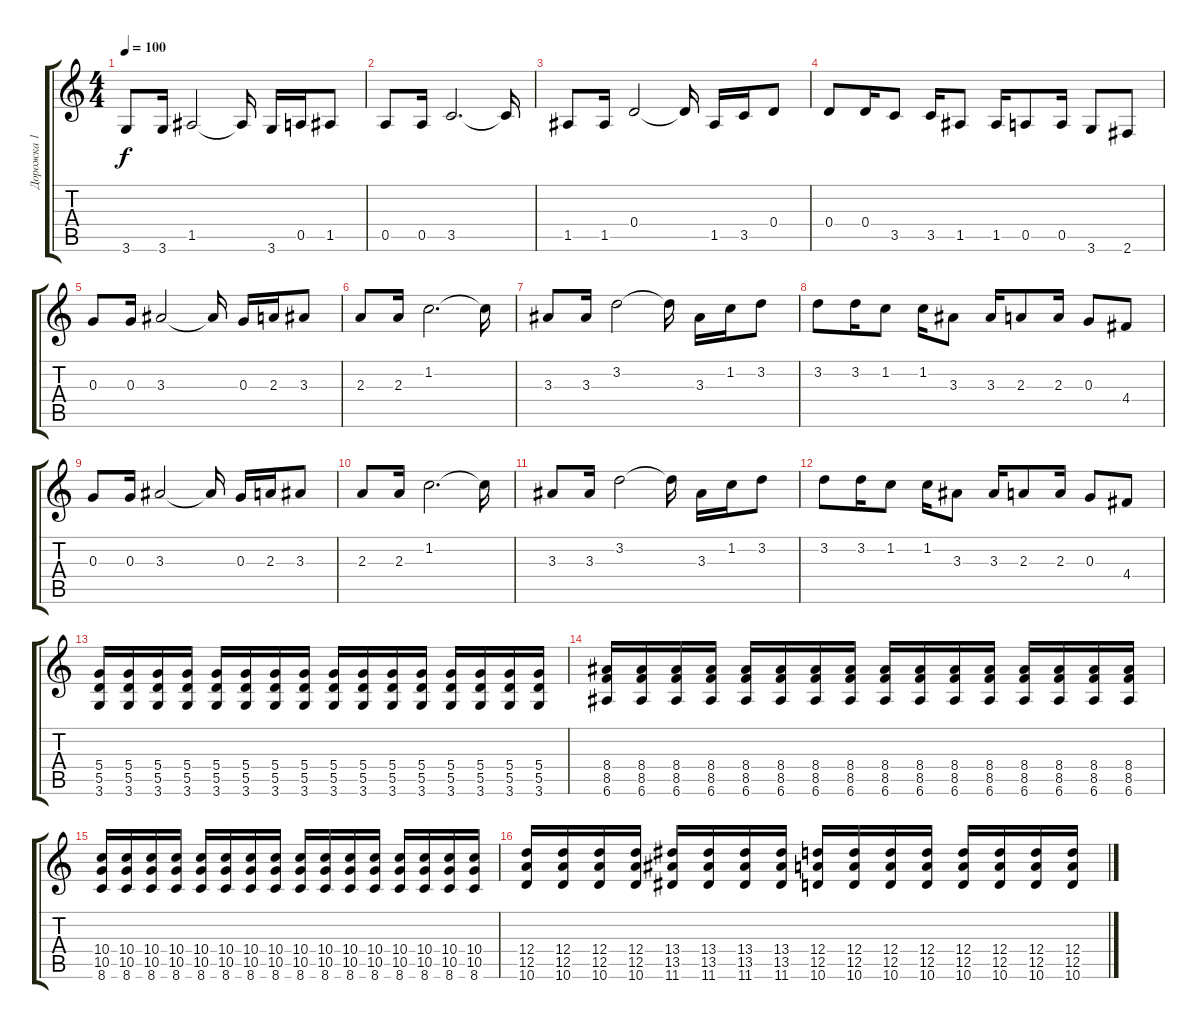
\track ("Дорожка 1" "Дорожка 1") {instrument electricguitarclean}
\staff {score tabs}
\tuning (E4 B3 G3 D3 A2 E2) {hide}
\ts (4 4)
\tempo 100
\clef g2
\ks c
3.6.8{dy f} 3.6.16 1.5.2 1.5{t}.16 3.6.16 0.5.16 1.5.8 |
0.5.8 0.5.16 3.5.2{d} 3.5{t}.16 |
1.5.8 1.5.16 0.4.2 0.4{t}.16 1.5.16 3.5.16 0.4.8 |
0.4.8 0.4.16 3.5.8 3.5.16 1.5.8 1.5.16 0.5.8 0.5.16 3.6.8 2.6.8 |
0.3.8 0.3.16 3.3.2 3.3{t}.16 0.3.16 2.3.16 3.3.8 |
2.3.8 2.3.16 1.2.2{d} 1.2{t}.16 |
3.3.8 3.3.16 3.2.2 3.2{t}.16 3.3.16 1.2.16 3.2.8 |
3.2.8 3.2.16 1.2.8 1.2.16 3.3.8 3.3.16 2.3.8 2.3.16 0.3.8 4.4.8 |
0.3.8 0.3.16 3.3.2 3.3{t}.16 0.3.16 2.3.16 3.3.8 |
2.3.8 2.3.16 1.2.2{d} 1.2{t}.16 |
3.3.8 3.3.16 3.2.2 3.2{t}.16 3.3.16 1.2.16 3.2.8 |
3.2.8 3.2.16 1.2.8 1.2.16 3.3.8 3.3.16 2.3.8 2.3.16 0.3.8 4.4.8 |
(5.4 5.5 3.6).16 (5.4 5.5 3.6).16 (5.4 5.5 3.6).16 (5.4 5.5 3.6).16 (5.4 5.5 3.6).16 (5.4 5.5 3.6).16 (5.4 5.5 3.6).16 (5.4 5.5 3.6).16 (5.4 5.5 3.6).16 (5.4 5.5 3.6).16 (5.4 5.5 3.6).16 (5.4 5.5 3.6).16 (5.4 5.5 3.6).16 (5.4 5.5 3.6).16 (5.4 5.5 3.6).16 (5.4 5.5 3.6).16 |
(8.4 8.5 6.6).16 (8.4 8.5 6.6).16 (8.4 8.5 6.6).16 (8.4 8.5 6.6).16 (8.4 8.5 6.6).16 (8.4 8.5 6.6).16 (8.4 8.5 6.6).16 (8.4 8.5 6.6).16 (8.4 8.5 6.6).16 (8.4 8.5 6.6).16 (8.4 8.5 6.6).16 (8.4 8.5 6.6).16 (8.4 8.5 6.6).16 (8.4 8.5 6.6).16 (8.4 8.5 6.6).16 (8.4 8.5 6.6).16 |
(10.4 10.5 8.6).16 (10.4 10.5 8.6).16 (10.4 10.5 8.6).16 (10.4 10.5 8.6).16 (10.4 10.5 8.6).16 (10.4 10.5 8.6).16 (10.4 10.5 8.6).16 (10.4 10.5 8.6).16 (10.4 10.5 8.6).16 (10.4 10.5 8.6).16 (10.4 10.5 8.6).16 (10.4 10.5 8.6).16 (10.4 10.5 8.6).16 (10.4 10.5 8.6).16 (10.4 10.5 8.6).16 (10.4 10.5 8.6).16 |
(12.4 12.5 10.6).16 (12.4 12.5 10.6).16 (12.4 12.5 10.6).16 (12.4 12.5 10.6).16 (13.4 13.5 11.6).16 (13.4 13.5 11.6).16 (13.4 13.5 11.6).16 (13.4 13.5 11.6).16 (12.4 12.5 10.6).16 (12.4 12.5 10.6).16 (12.4 12.5 10.6).16 (12.4 12.5 10.6).16 (12.4 12.5 10.6).16 (12.4 12.5 10.6).16 (12.4 12.5 10.6).16 (12.4 12.5 10.6).16
